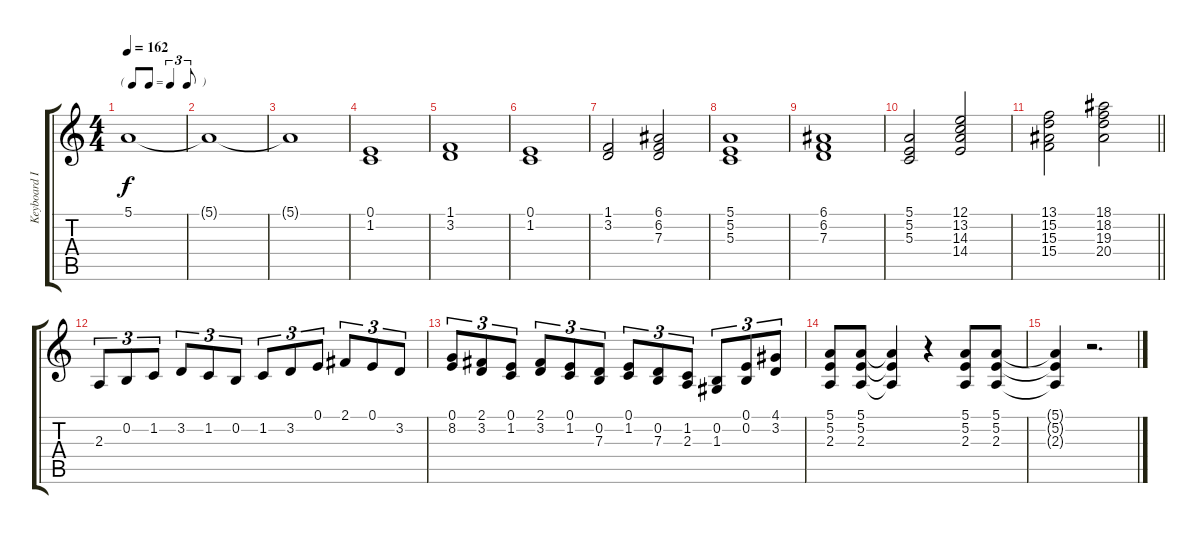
\track ("Keyboard I" "Keyboard I") {instrument drawbarorgan}
\staff {score tabs}
\tuning (E4 B3 G3 D3 A2 E2) {hide}
\ts (4 4)
\tf triplet8th
\tempo 162
\clef g2
\ks c
5.1{t}.1{dy f} |
5.1{t}.1 |
5.1{t}.1 |
(0.1 1.2).1{volume 14 instrument drawbarorgan} |
(1.1 3.2).1 |
(0.1 1.2).1 |
(1.1 3.2).2 (6.1 6.2 7.3).2 |
(5.1 5.2 5.3).1 |
(6.1 6.2 7.3).1 |
(5.1 5.2 5.3).2 (12.1 13.2 14.3 14.4).2 |
\barLineRight lightlight
(13.1 15.2 15.3 15.4).2 (18.1 18.2 19.3 20.4).2 |
2.3.8{tu (3 2)} 0.2.8{tu (3 2)} 1.2.8{tu (3 2)} 3.2.8{tu (3 2)} 1.2.8{tu (3 2)} 0.2.8{tu (3 2)} 1.2.8{tu (3 2)} 3.2.8{tu (3 2)} 0.1.8{tu (3 2)} 2.1.8{tu (3 2)} 0.1.8{tu (3 2)} 3.2.8{tu (3 2)} |
(0.1 8.2).8{tu (3 2)} (2.1 3.2).8{tu (3 2)} (0.1 1.2).8{tu (3 2)} (2.1 3.2).8{tu (3 2)} (0.1 1.2).8{tu (3 2)} (0.2 7.3).8{tu (3 2)} (0.1 1.2).8{tu (3 2)} (0.2 7.3).8{tu (3 2)} (1.2 2.3).8{tu (3 2)} (0.2 1.3).8{tu (3 2)} (0.1 0.2).8{tu (3 2)} (4.1 3.2).8{tu (3 2)} |
(5.1 5.2 2.3).8 (5.1 5.2 2.3).8 (5.1{t} 5.2{t} 2.3{t}).4 r.4 (5.1 5.2 2.3).8 (5.1 5.2 2.3).8 |
(5.1{t} 5.2{t} 2.3{t}).4 r.2{d}
